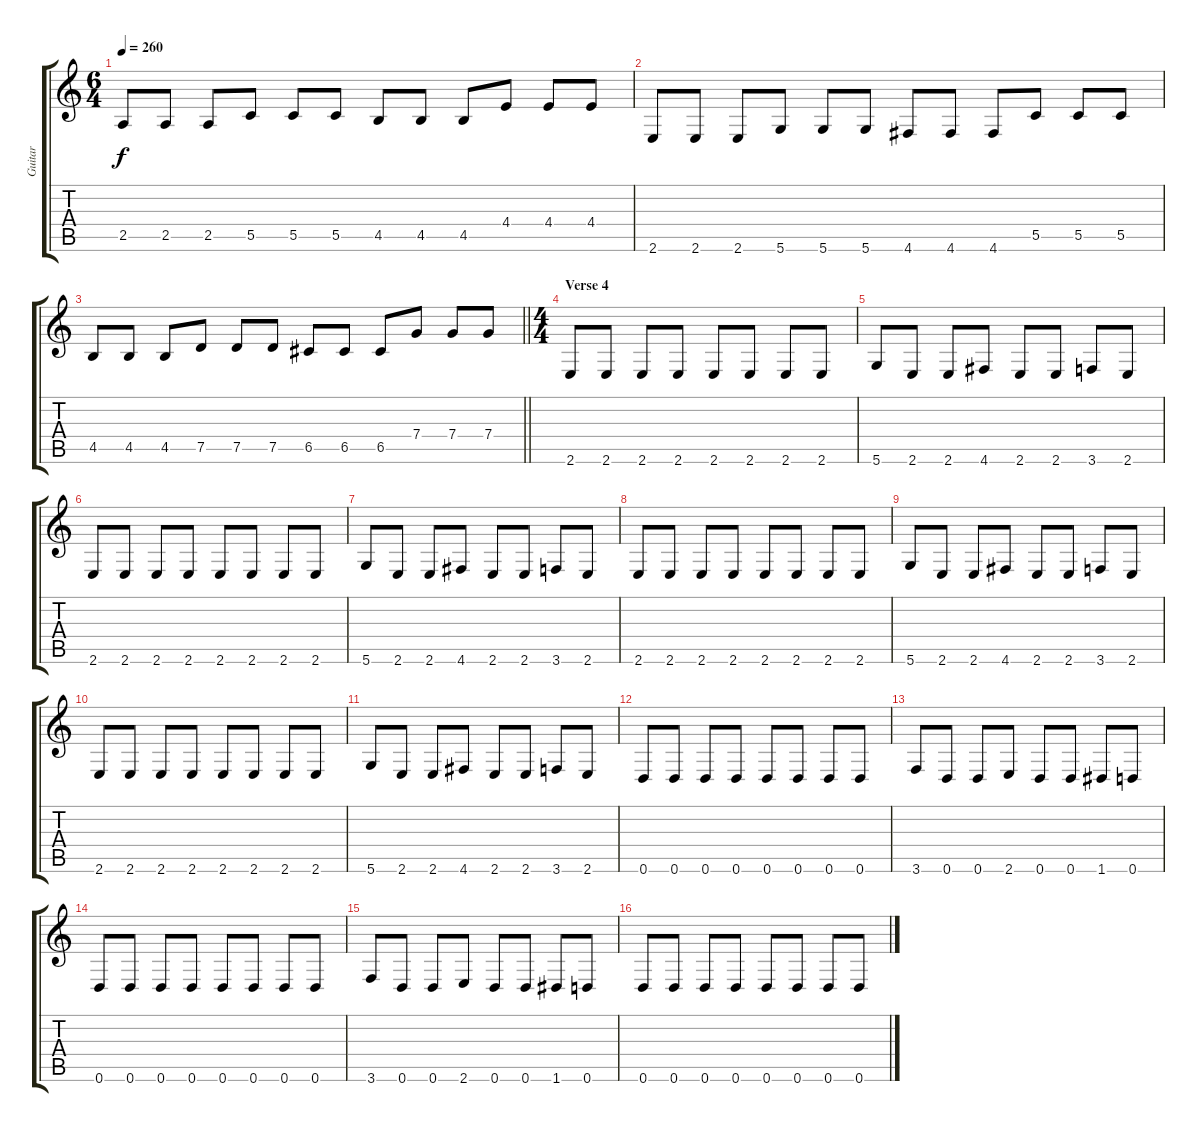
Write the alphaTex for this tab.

\track ("Guitar" "Guitar") {instrument distortionguitar}
\staff {score tabs}
\tuning (D4 A3 F3 C3 G2 D2) {hide}
\ts (6 4)
\tempo 260
\clef g2
\ks c
2.5.8{dy f} 2.5.8 2.5.8 5.5.8 5.5.8 5.5.8 4.5.8 4.5.8 4.5.8 4.4.8 4.4.8 4.4.8 |
2.6.8 2.6.8 2.6.8 5.6.8 5.6.8 5.6.8 4.6.8 4.6.8 4.6.8 5.5.8 5.5.8 5.5.8 |
\barLineRight lightlight
4.5.8 4.5.8 4.5.8 7.5.8 7.5.8 7.5.8 6.5.8 6.5.8 6.5.8 7.4.8 7.4.8 7.4.8 |
\ts (4 4)
\section ("" "Verse 4")
2.6.8 2.6.8 2.6.8 2.6.8 2.6.8 2.6.8 2.6.8 2.6.8 |
5.6.8 2.6.8 2.6.8 4.6.8 2.6.8 2.6.8 3.6.8 2.6.8 |
2.6.8 2.6.8 2.6.8 2.6.8 2.6.8 2.6.8 2.6.8 2.6.8 |
5.6.8 2.6.8 2.6.8 4.6.8 2.6.8 2.6.8 3.6.8 2.6.8 |
2.6.8 2.6.8 2.6.8 2.6.8 2.6.8 2.6.8 2.6.8 2.6.8 |
5.6.8 2.6.8 2.6.8 4.6.8 2.6.8 2.6.8 3.6.8 2.6.8 |
2.6.8 2.6.8 2.6.8 2.6.8 2.6.8 2.6.8 2.6.8 2.6.8 |
5.6.8 2.6.8 2.6.8 4.6.8 2.6.8 2.6.8 3.6.8 2.6.8 |
0.6.8 0.6.8 0.6.8 0.6.8 0.6.8 0.6.8 0.6.8 0.6.8 |
3.6.8 0.6.8 0.6.8 2.6.8 0.6.8 0.6.8 1.6.8 0.6.8 |
0.6.8 0.6.8 0.6.8 0.6.8 0.6.8 0.6.8 0.6.8 0.6.8 |
3.6.8 0.6.8 0.6.8 2.6.8 0.6.8 0.6.8 1.6.8 0.6.8 |
0.6.8 0.6.8 0.6.8 0.6.8 0.6.8 0.6.8 0.6.8 0.6.8
